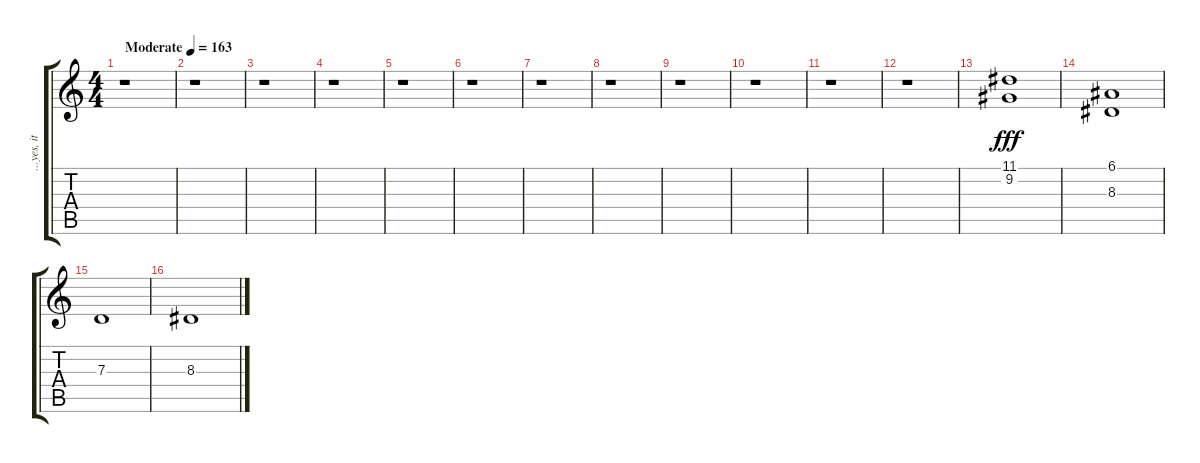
\track ("...yes, it's the French Horn..." "...yes, it") {instrument frenchhorn}
\staff {score tabs}
\tuning (E4 B3 G3 D3 A2 E2) {hide}
\ts (4 4)
\tempo (163 "Moderate")
\clef g2
\ks c
r.1{dy fff instrument frenchhorn} |
r.1 |
r.1 |
r.1 |
r.1 |
r.1 |
r.1 |
r.1 |
r.1 |
r.1 |
r.1 |
r.1 |
(11.1 9.2).1 |
(6.1 8.3).1 |
7.3.1 |
8.3.1
